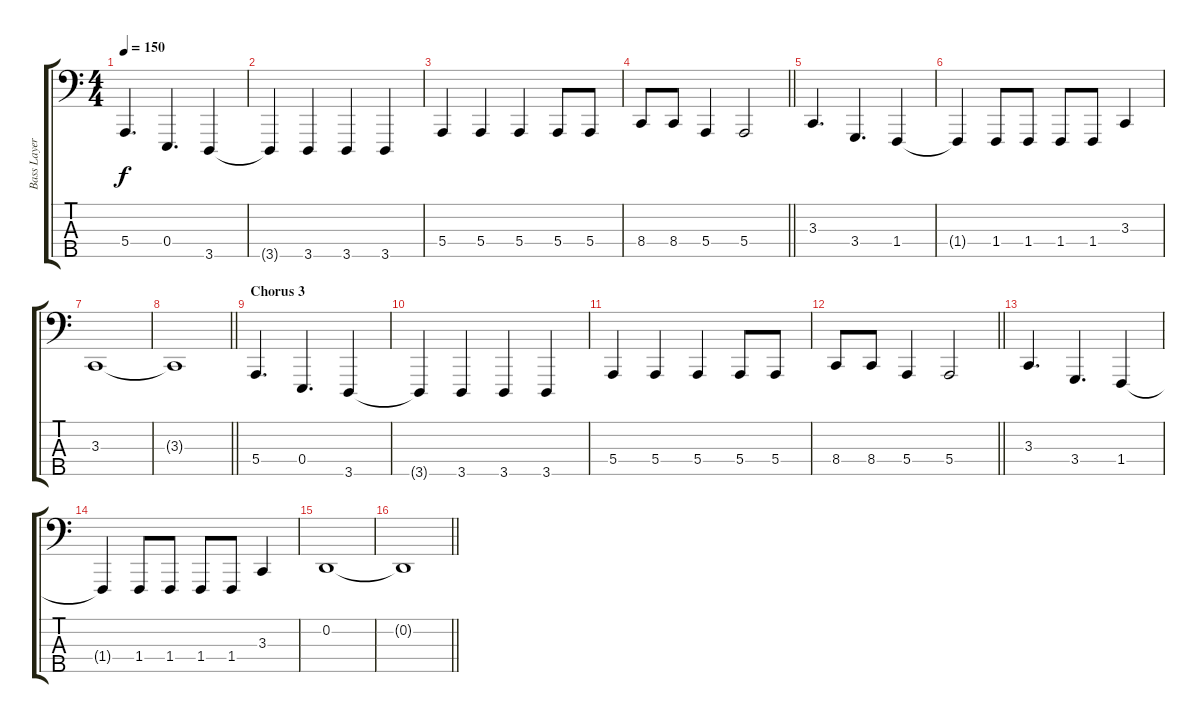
\track ("Bass Layer" "Bass Layer") {instrument lead2sawtooth}
\staff {score tabs}
\tuning (G2 D2 A1 E1 B0) {hide}
\ts (4 4)
\tempo 150
\clef f4
\ks c
5.4.4{d dy f instrument electricbassfinger} 0.4.4{d} 3.5.4 |
3.5{t}.4 3.5.4 3.5.4 3.5.4 |
5.4.4 5.4.4 5.4.4 5.4.8 5.4.8 |
\barLineRight lightlight
8.4.8 8.4.8 5.4.4 5.4.2 |
3.3.4{d} 3.4.4{d} 1.4.4 |
1.4{t}.4 1.4.8 1.4.8 1.4.8 1.4.8 3.3.4 |
3.3.1 |
\barLineRight lightlight
3.3{t}.1 |
\section ("" "Chorus 3")
5.4.4{d volume 10 instrument electricbassfinger} 0.4.4{d} 3.5.4 |
3.5{t}.4 3.5.4 3.5.4 3.5.4 |
5.4.4 5.4.4 5.4.4 5.4.8 5.4.8 |
\barLineRight lightlight
8.4.8 8.4.8 5.4.4 5.4.2 |
\section ("" "")
3.3.4{d} 3.4.4{d} 1.4.4 |
1.4{t}.4 1.4.8 1.4.8 1.4.8 1.4.8 3.3.4 |
0.2.1 |
\barLineRight lightlight
0.2{t}.1
